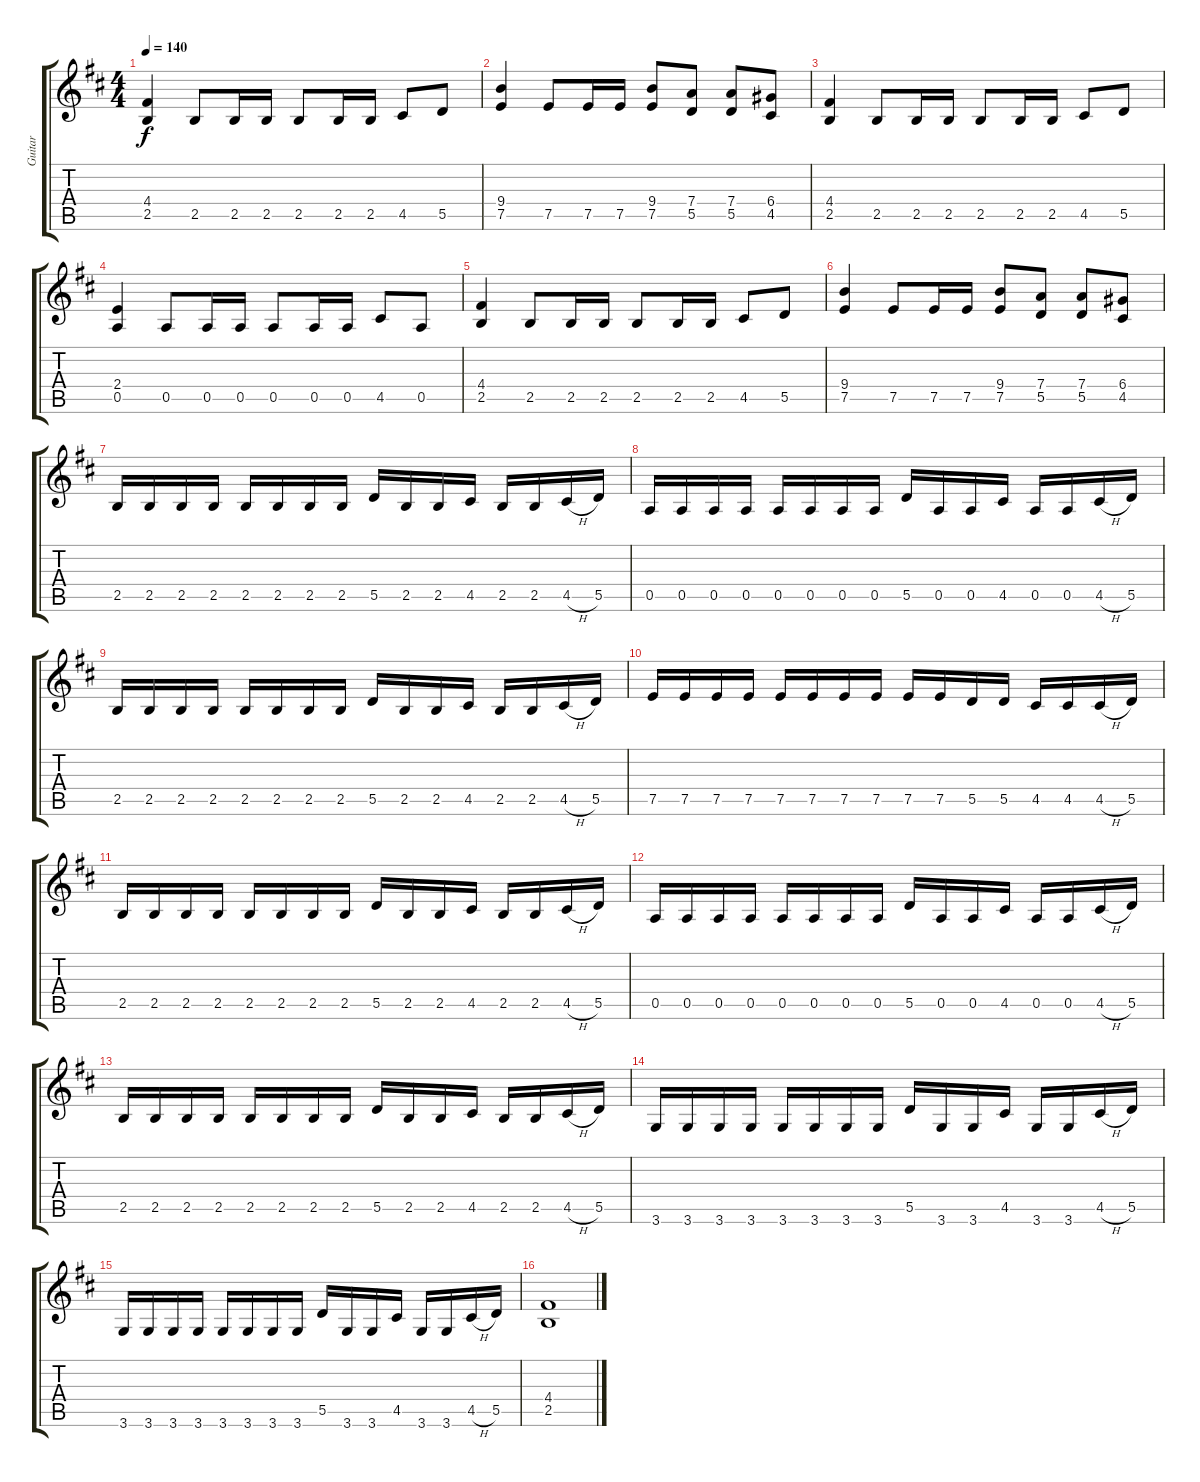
\track ("Guitar" "Guitar") {instrument overdrivenguitar}
\staff {score tabs}
\tuning (E4 B3 G3 D3 A2 E2) {hide}
\ts (4 4)
\tempo 140
\clef g2
\ks bminor
(4.4 2.5).4{dy f} 2.5.8 2.5.16 2.5.16 2.5.8 2.5.16 2.5.16 4.5.8 5.5.8 |
(9.4 7.5).4 7.5.8 7.5.16 7.5.16 (9.4 7.5).8 (7.4 5.5).8 (7.4 5.5).8 (6.4 4.5).8 |
(4.4 2.5).4 2.5.8 2.5.16 2.5.16 2.5.8 2.5.16 2.5.16 4.5.8 5.5.8 |
(2.4 0.5).4 0.5.8 0.5.16 0.5.16 0.5.8 0.5.16 0.5.16 4.5.8 0.5.8 |
(4.4 2.5).4 2.5.8 2.5.16 2.5.16 2.5.8 2.5.16 2.5.16 4.5.8 5.5.8 |
(9.4 7.5).4 7.5.8 7.5.16 7.5.16 (9.4 7.5).8 (7.4 5.5).8 (7.4 5.5).8 (6.4 4.5).8 |
2.5.16 2.5.16 2.5.16 2.5.16 2.5.16 2.5.16 2.5.16 2.5.16 5.5.16 2.5.16 2.5.16 4.5.16 2.5.16 2.5.16 4.5{h}.16 5.5.16 |
0.5.16 0.5.16 0.5.16 0.5.16 0.5.16 0.5.16 0.5.16 0.5.16 5.5.16 0.5.16 0.5.16 4.5.16 0.5.16 0.5.16 4.5{h}.16 5.5.16 |
2.5.16 2.5.16 2.5.16 2.5.16 2.5.16 2.5.16 2.5.16 2.5.16 5.5.16 2.5.16 2.5.16 4.5.16 2.5.16 2.5.16 4.5{h}.16 5.5.16 |
7.5.16 7.5.16 7.5.16 7.5.16 7.5.16 7.5.16 7.5.16 7.5.16 7.5.16 7.5.16 5.5.16 5.5.16 4.5.16 4.5.16 4.5{h}.16 5.5.16 |
2.5.16 2.5.16 2.5.16 2.5.16 2.5.16 2.5.16 2.5.16 2.5.16 5.5.16 2.5.16 2.5.16 4.5.16 2.5.16 2.5.16 4.5{h}.16 5.5.16 |
0.5.16 0.5.16 0.5.16 0.5.16 0.5.16 0.5.16 0.5.16 0.5.16 5.5.16 0.5.16 0.5.16 4.5.16 0.5.16 0.5.16 4.5{h}.16 5.5.16 |
2.5.16 2.5.16 2.5.16 2.5.16 2.5.16 2.5.16 2.5.16 2.5.16 5.5.16 2.5.16 2.5.16 4.5.16 2.5.16 2.5.16 4.5{h}.16 5.5.16 |
3.6.16 3.6.16 3.6.16 3.6.16 3.6.16 3.6.16 3.6.16 3.6.16 5.5.16 3.6.16 3.6.16 4.5.16 3.6.16 3.6.16 4.5{h}.16 5.5.16 |
3.6.16 3.6.16 3.6.16 3.6.16 3.6.16 3.6.16 3.6.16 3.6.16 5.5.16 3.6.16 3.6.16 4.5.16 3.6.16 3.6.16 4.5{h}.16 5.5.16 |
(4.4 2.5).1
